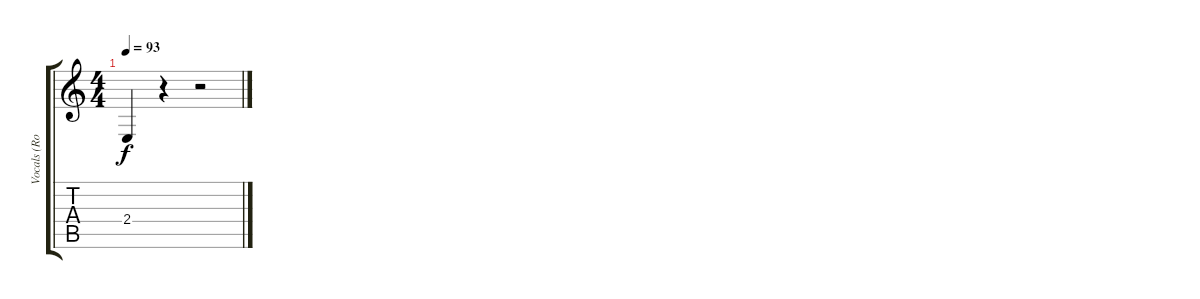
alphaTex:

\track ("Vocals (Rob)" "Vocals (Ro") {instrument acousticgrandpiano}
\staff {score tabs}
\tuning (E4 B3 G3 D3 A2 D2) {hide}
\ts (4 4)
\tempo 93
\clef g2
\ks c
2.4{t}.4{dy f} r.4 r.2
